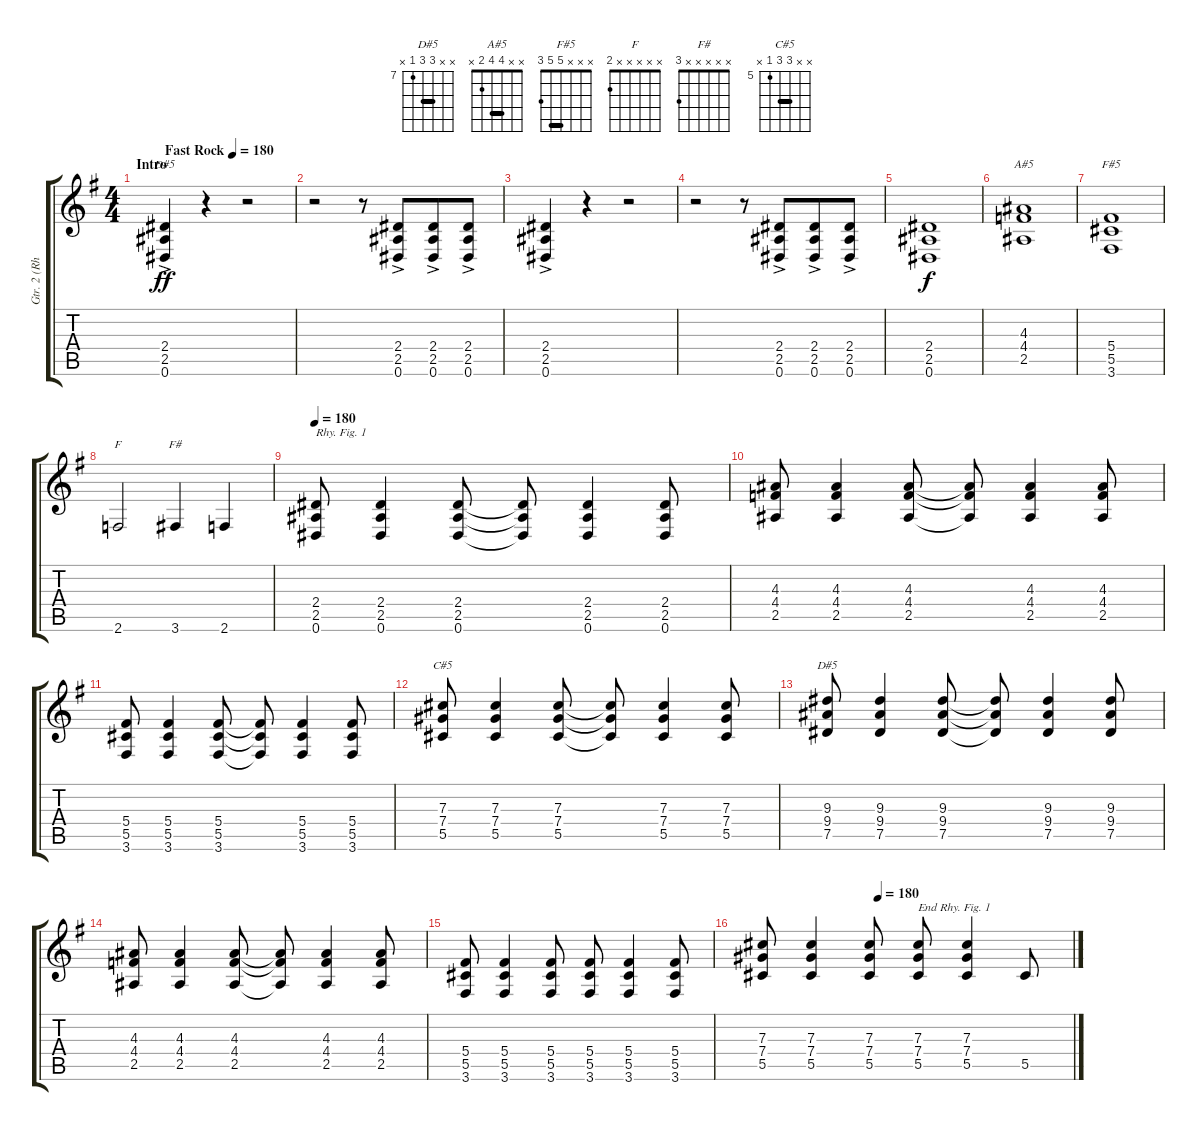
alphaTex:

\track ("Gtr. 2 (Rhythm)" "Gtr. 2 (Rh") {instrument distortionguitar}
\staff {score tabs}
\tuning (Eb4 Bb3 Gb3 Db3 Ab2 Eb2) {hide}
\chord ("D#5" x x x 2 2 0) {barre 2}
\chord ("A#5" x x 4 4 2 x) {barre 4}
\chord ("F#5" x x x 5 5 3) {barre 5}
\chord ("F" x x x x x 2)
\chord ("F#" x x x x x 3)
\chord ("C#5" x x 7 7 5 x) {firstfret 5 barre 7}
\chord ("D#5" x x 9 9 7 x) {firstfret 7 barre 9}
\ts (4 4)
\section ("" "Intro")
\tempo (180 "Fast Rock")
\clef g2
\ks g
(2.4{ac} 2.5{ac} 0.6{ac}).4{ch "D#5" dy ff instrument distortionguitar} r.4 r.2 |
r.2 r.8 (2.4{ac} 2.5{ac} 0.6{ac}).8{beam merge} (2.4{ac} 2.5{ac} 0.6{ac}).8 (2.4{ac} 2.5{ac} 0.6{ac}).8 |
(2.4{ac} 2.5{ac} 0.6{ac}).4 r.4 r.2 |
r.2 r.8 (2.4{ac} 2.5{ac} 0.6{ac}).8{beam merge} (2.4{ac} 2.5{ac} 0.6{ac}).8 (2.4{ac} 2.5{ac} 0.6{ac}).8 |
(2.4 2.5 0.6).1{dy f} |
(4.3 4.4 2.5).1{ch "A#5"} |
(5.4 5.5 3.6).1{ch "F#5"} |
2.6.2{ch "F"} 3.6.4{ch "F#"} 2.6.4 |
\tempo 180
(2.4 2.5 0.6).8{txt "Rhy. Fig. 1"} (2.4 2.5 0.6).4 (2.4 2.5 0.6).8 (2.4{t} 2.5{t} 0.6{t}).8 (2.4 2.5 0.6).4 (2.4 2.5 0.6).8 |
(4.3 4.4 2.5).8 (4.3 4.4 2.5).4 (4.3 4.4 2.5).8 (4.3{t} 4.4{t} 2.5{t}).8 (4.3 4.4 2.5).4 (4.3 4.4 2.5).8 |
(5.4 5.5 3.6).8 (5.4 5.5 3.6).4 (5.4 5.5 3.6).8 (5.4{t} 5.5{t} 3.6{t}).8 (5.4 5.5 3.6).4 (5.4 5.5 3.6).8 |
(7.3 7.4 5.5).8{ch "C#5"} (7.3 7.4 5.5).4 (7.3 7.4 5.5).8 (7.3{t} 7.4{t} 5.5{t}).8 (7.3 7.4 5.5).4 (7.3 7.4 5.5).8 |
(9.3 9.4 7.5).8{ch "D#5"} (9.3 9.4 7.5).4 (9.3 9.4 7.5).8 (9.3{t} 9.4{t} 7.5{t}).8 (9.3 9.4 7.5).4 (9.3 9.4 7.5).8 |
(4.3 4.4 2.5).8 (4.3 4.4 2.5).4 (4.3 4.4 2.5).8 (4.3{t} 4.4{t} 2.5{t}).8 (4.3 4.4 2.5).4 (4.3 4.4 2.5).8 |
(5.4 5.5 3.6).8 (5.4 5.5 3.6).4 (5.4 5.5 3.6).8 (5.4 5.5 3.6).8 (5.4 5.5 3.6).4 (5.4 5.5 3.6).8 |
\tempo (180 0.375)
(7.3 7.4 5.5).8 (7.3 7.4 5.5).4 (7.3 7.4 5.5).8 (7.3 7.4 5.5).8{txt "End Rhy. Fig. 1"} (7.3 7.4 5.5).4 5.5.8
